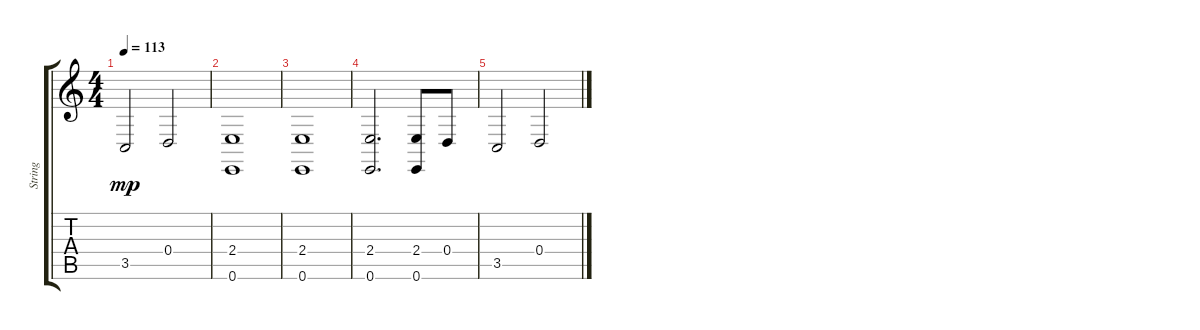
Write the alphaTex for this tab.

\track ("String" "String") {instrument stringensemble1}
\staff {score tabs}
\tuning (E4 B3 G3 D3 A2 E2) {hide}
\ts (4 4)
\tempo 113
\clef g2
\ks c
3.5.2{dy mp} 0.4.2{volume 13} |
(2.4 0.6).1 |
(2.4 0.6).1{volume 10} |
(2.4 0.6).2{d volume 4} (2.4 0.6).8{volume 1} 0.4.8{volume 0} |
3.5.2{volume 0} 0.4.2
